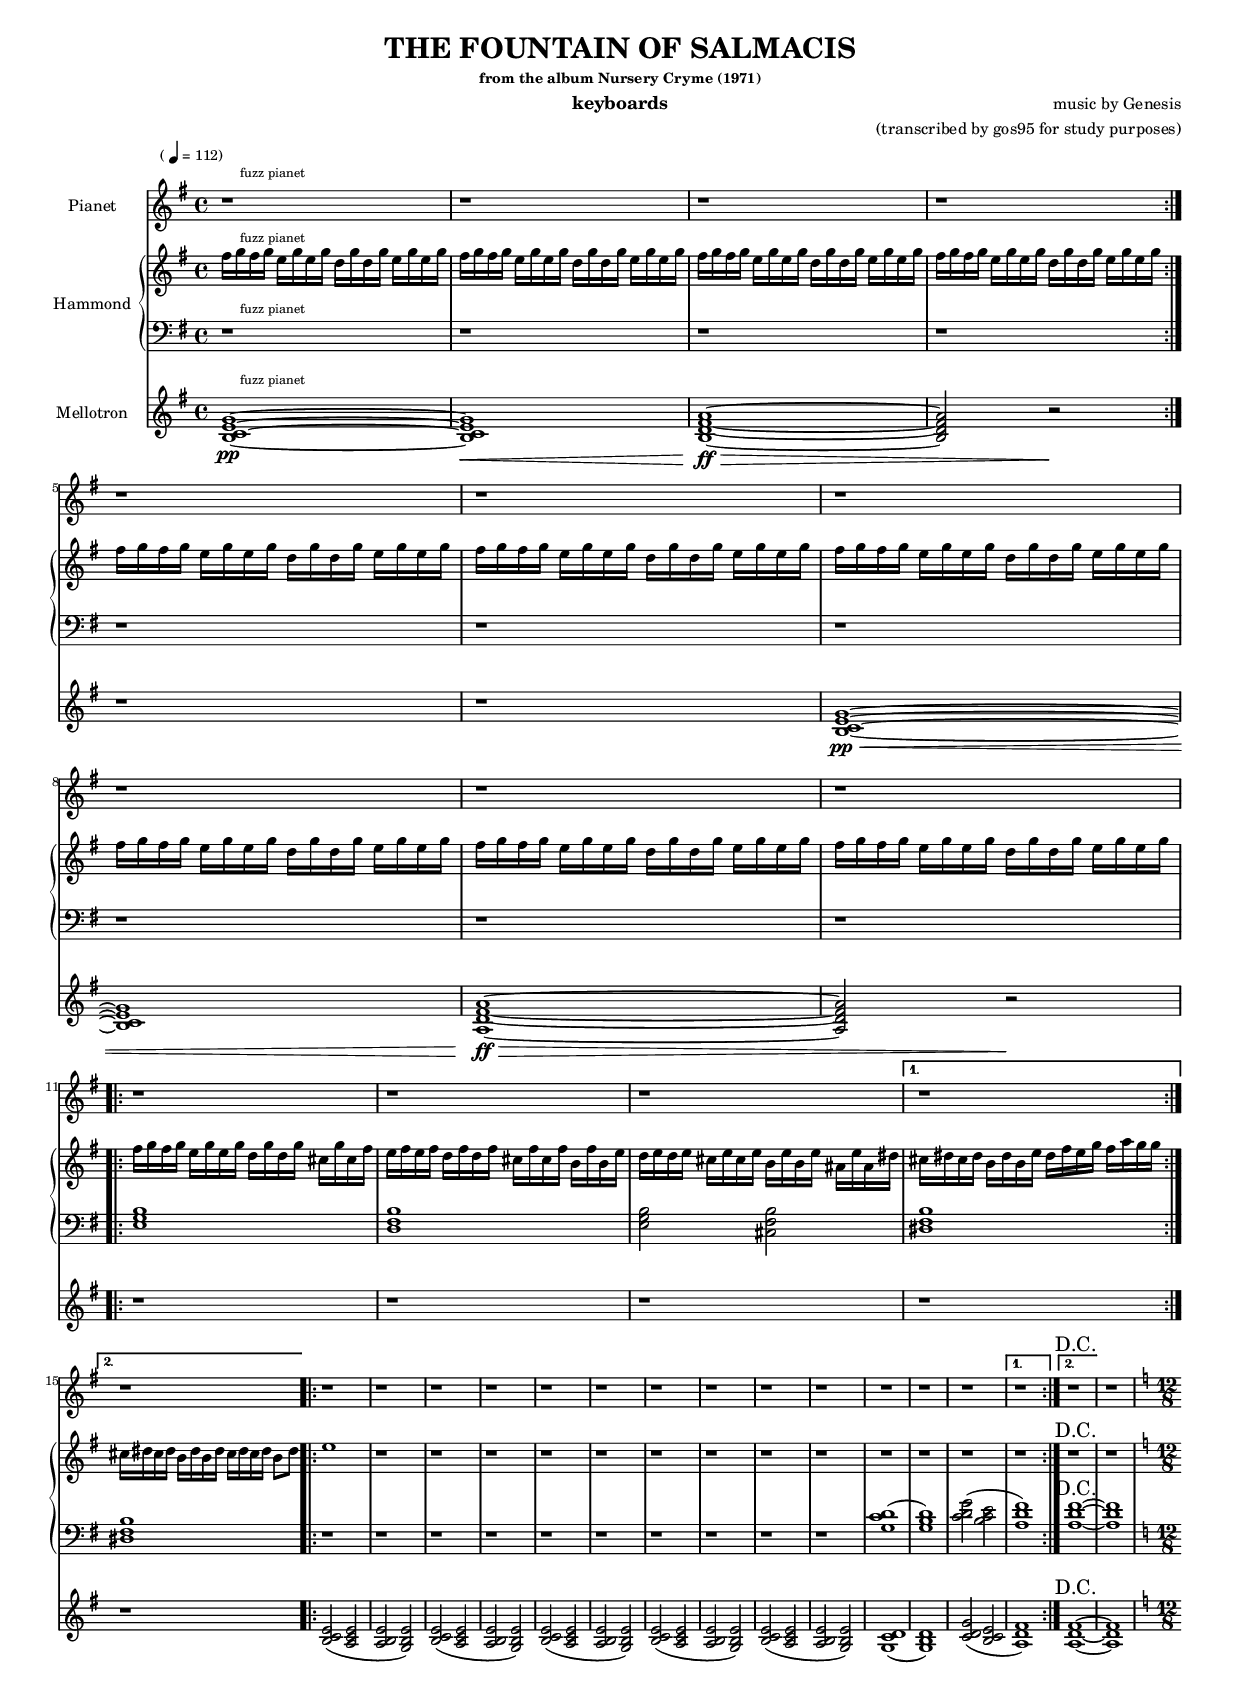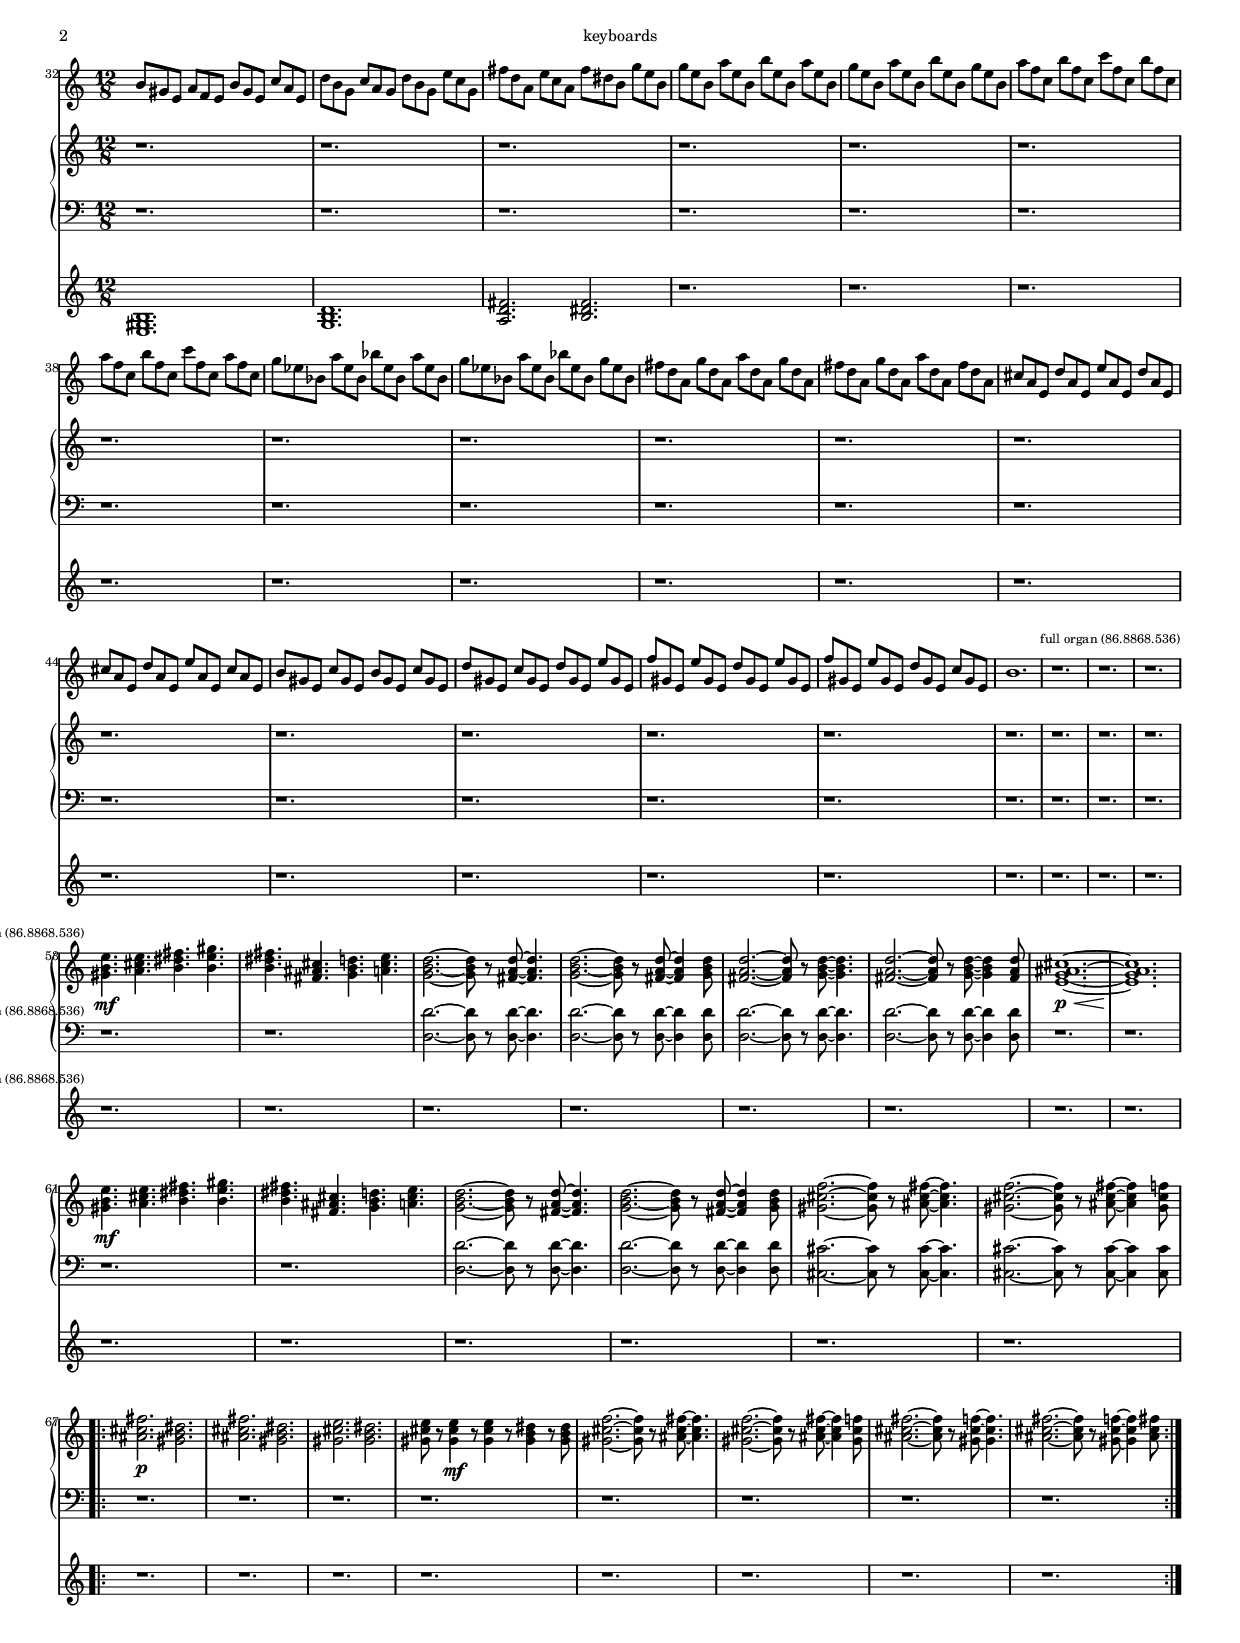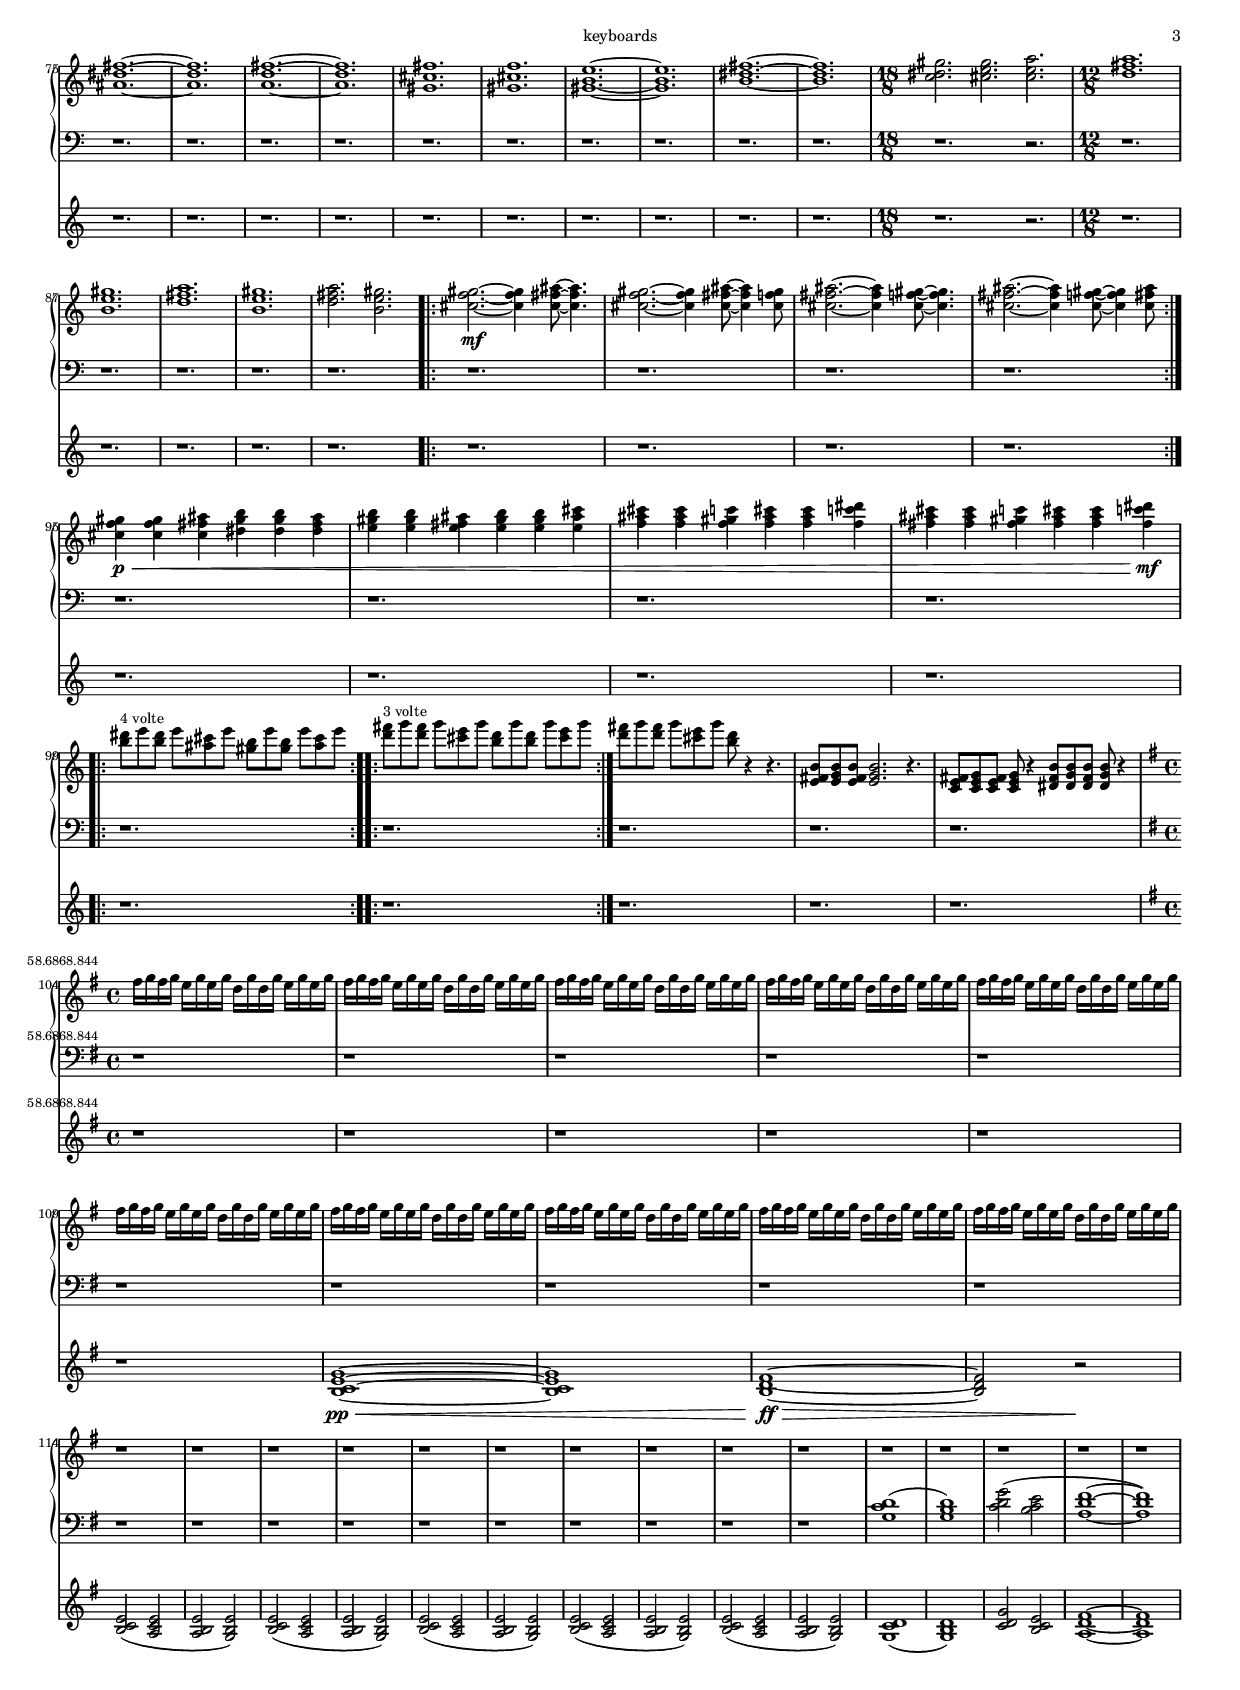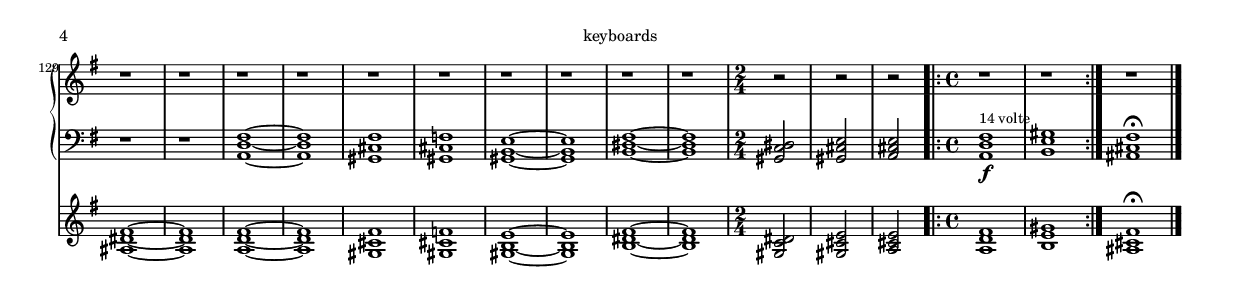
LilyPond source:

% ===========================================================================================================
% the-fountain-of-salmacis.ly
%  _____ _        ___            _       ___ _    _      ___   __ _____ _         ___                 _    
% |_   _| |_  ___| _ ) __ _ _ _ | |__ __/ __(_)__| |___ / _ \ / _|_   _| |_  ___ / __|___ _ _  ___ __(_)___
%   | | | ' \/ -_) _ \/ _` | ' \| / /(_-<__ \ / _` / -_) (_) |  _| | | | ' \/ -_) (_ / -_) ' \/ -_|_-< (_-<
%   |_| |_||_\___|___/\__,_|_||_|_\_\/__/___/_\__,_\___|\___/|_|   |_| |_||_\___|\___\___|_||_\___/__/_/__/
%                                                                                                          
% Copyright (c) 2017 Alessandro Fraschetti (mail: gos95@gommagomma.net)
%
% Permission is hereby granted, free of charge, to any person obtaining a copy
% of this software and associated documentation files (the "Software"), to deal
% in the Software without restriction, including without limitation the rights
% to use, copy, modify, merge, publish, distribute, sublicense, and/or sell
% copies of the Software, and to permit persons to whom the Software is
% furnished to do so, subject to the following conditions:
% 
% The above copyright notice and this permission notice shall be included in all
% copies or substantial portions of the Software.
% 
% THE SOFTWARE IS PROVIDED "AS IS", WITHOUT WARRANTY OF ANY KIND, EXPRESS OR
% IMPLIED, INCLUDING BUT NOT LIMITED TO THE WARRANTIES OF MERCHANTABILITY,
% FITNESS FOR A PARTICULAR PURPOSE AND NONINFRINGEMENT. IN NO EVENT SHALL THE
% AUTHORS OR COPYRIGHT HOLDERS BE LIABLE FOR ANY CLAIM, DAMAGES OR OTHER
% LIABILITY, WHETHER IN AN ACTION OF CONTRACT, TORT OR OTHERWISE, ARISING FROM,
% OUT OF OR IN CONNECTION WITH THE SOFTWARE OR THE USE OR OTHER DEALINGS IN THE
% SOFTWARE.
% ===========================================================================================================


\version "2.12.3"
#(ly:set-option 'delete-intermediate-files #t)
#(set-global-staff-size 14)


% ===========================================================================================================
% ------------------------------------------  S E C T I O N S  ----------------------------------------------
% ===========================================================================================================


% -----------------------------------------------------------------------------------------------------------
% --  INTRO  ------------------------------------------------------------------------------------------------
% -----------------------------------------------------------------------------------------------------------
hammondUpperIntroA = \relative c'' {
	fis16 g fis g	e g e g		d g d g		e g e g
	fis g fis g		e g e g		d g d g		e g e g
	fis g fis g		e g e g		d g d g		e g e g
	fis g fis g		e g e g		d g d g		e g e g
}
hammondUpperIntroB = \relative c'' {
	fis16 g fis g	e g e g		d g d g		e g e g
	fis g fis g		e g e g		d g d g		e g e g
	fis g fis g		e g e g		d g d g		e g e g
	fis g fis g		e g e g		d g d g		e g e g
	fis g fis g		e g e g		d g d g		e g e g
	fis g fis g		e g e g		d g d g		e g e g
}
mellotronIntroA = \relative c' {
	<b c e g>1~\pp
	<b c e g>1\<
	<b d fis a>1~\ff\>
	<b d fis a>2 r2\!
}
mellotronIntroB = \relative c' {
	r1
	r1
	<b c e g>1~\pp\<
	<b c e g>
	<a d fis a>1~\ff\>
	<a d fis a>2 r2\!
}
% -----------------------------------------------------------------------------------------------------------
% --  TEMA A  -----------------------------------------------------------------------------------------------
% -----------------------------------------------------------------------------------------------------------
hammondUpperTemaUno = \relative c'' {
    \repeat volta 2 {
	    fis16 g fis g		e g e g			d g d g				cis, g' cis, fis
	    e fis e fis			d fis d fis		cis fis cis fis		b, fis' b, e
	    d e d e				cis e cis e		b e b e				ais, e' ais, dis
    } \alternative { {
	    cis dis cis dis		b dis b e		dis fis e g			fis a g g
    } {
	    cis, dis cis dis		b dis b dis		cis dis cis dis		b8	dis8
	}}
}
hammondLowerTemaUno = \relative c {
    <e g b>1
	<d fis b>1
	<e g b>2 <cis fis b>2
	<dis fis b>1
	<dis fis b>1
}


% -----------------------------------------------------------------------------------------------------------
% --  TEMA B  -----------------------------------------------------------------------------------------------
% -----------------------------------------------------------------------------------------------------------
hammondUpperTemaDue = \relative c'' {
	e1
	r1 r1 r1 r1 r1 r1 r1 r1 r1
	r1 r1 r1 r1 r1 r1
}
hammondLowerTemaDue = \relative c' {
    r1
	r1 r1 r1 r1 r1 r1 r1 r1 r1
	<g c d>1(					
	<g b d>1)
	<c d g>2(		<b c e>2
	<a d fis>1)
	<a d fis>1~
	<a d fis>1
}
mellotronTemaDue = \relative c' {
    \repeat volta 2 {
        <b c e>2(		<a c e>2
		<a b e>2		<g b e>2)

        <b c e>2(		<a c e>2
		<a b e>2		<g b e>2)

        <b c e>2(		<a c e>2
		<a b e>2		<g b e>2)

        <b c e>2(		<a c e>2
		<a b e>2		<g b e>2)

        <b c e>2(		<a c e>2
		<a b e>2		<g b e>2)

		<g c d>1(					
		<g b d>1)
		<c d g>2(		<b c e>2
    } \alternative { {
	    <a d fis>1)
    } {
	    <a d fis>1~
	}}
		<a d fis>1	
}


% -----------------------------------------------------------------------------------------------------------
% --  BRIDGE  -----------------------------------------------------------------------------------------------
% -----------------------------------------------------------------------------------------------------------
pianoStacco = \relative c'' {
	b8 gis e 	a f e		b' gis e		c' a e
	d' b g		c a g		d' b g			e' c g
	fis' d a	e' c a		fis' dis b		g' e b

	g' e b		a' e b		b' e, b			a' e b
	g' e b		a' e b		b' e, b			g' e b

	a' f c		b' f c		c' f, c			b' f c
	a' f c		b' f c		c' f, c			a' f c

	g' ees bes	a' ees bes	bes' ees, bes	a' ees bes
	g' ees bes	a' ees bes	bes' ees, bes	g' ees bes

	fis' d a	g' d a		a' d, a			g' d a
	fis' d a	g' d a		a' d, a			fis' d a

	cis a e 	d' a e		e' a, e			d' a e
	cis' a e	d' a e		e' a, e			cis' a e

	b' gis e	c' gis e	b' gis e		c' gis e
	d' gis, e	c' gis e	d' gis, e		e' gis, e
    f' gis, e	e' gis, e	d' gis, e		e' gis, e
	f' gis, e	e' gis, e	d' gis, e		c' gis e
	b'1.
}
mellotronStacco = \relative c' {
    <e, gis b>1.
	<g b d>1.
	<a d fis>2.	<b dis fis>2.
	r1. r1. r1. r1. r1. r1. r1. r1. r1. r1. r1. r1. r1. r1. r1.
}


% -----------------------------------------------------------------------------------------------------------
% --  TEMA C  -----------------------------------------------------------------------------------------------
% -----------------------------------------------------------------------------------------------------------
hammondUpperTemaTreA = \relative c'' {
	<gis b e>4.\mf			<a cis e>4.			<b dis fis>4.				<b e gis>4.
	<b dis fis>4.			<fis ais cis>4.		<g b d>4.					<a cis e>4.
	<g b d>2.~									<g b d>8 r8 <fis a d>8~		<fis a d>4.
    <g b d>2.~									<g b d>8 r8	<fis a d>8~ 	<fis a d>4 <g b d>8
	<fis a d>2.~								<fis a d>8 r8 <g b d>8~ 	<g b d>4.
    <fis a d>2.~								<fis a d>8 r8 <g b d>8~ 	<g b d>4 <fis a d>8
	<e g ais cis>1.~\p\<	
	<e g ais cis>1.\!
}
hammondUpperTemaTreB = \relative c'' {
	<gis b e>4.\mf			<a cis e>4.			<b dis fis>4.				<b e gis>4.
	<b dis fis>4.			<fis ais cis>4.		<g b d>4.					<a cis e>4.
	<g b d>2.~									<g b d>8 r8 <fis a d>8~		<fis a d>4.
    <g b d>2.~									<g b d>8 r8	<fis a d>8~ 	<fis a d>4 <g b d>8
	<gis cis f>2.~								<gis cis f>8 r8	<ais cis fis>8~ <ais cis fis>4.
	<gis cis f>2.~								<gis cis f>8 r8	<ais cis fis>8~ <ais cis fis>4 <gis cis f>8
}
hammondUpperTemaTreC = \relative c'' {
    \repeat volta 2 {
	<ais cis fis>2.\p				<gis b dis>2.
	<ais cis fis>2.					<gis b dis>2.
	<gis cis e>2.					<gis b dis>2.
	<gis cis e>8 r8	<gis cis e>4\mf r8	<gis cis e>4 r8	<gis b dis>4 r8 <gis b dis>8

	<gis cis f>2.~								<gis cis f>8 r8	<ais cis fis>8~ 	<ais cis fis>4.
	<gis cis f>2.~								<gis cis f>8 r8	<ais cis fis>8~ 	<ais cis fis>4 <gis cis f>8
	<ais cis fis>2.~							<ais cis fis>8 r8 <gis cis f>8~ 	<gis cis f>4.
	<ais cis fis>2.~							<ais cis fis>8 r8 <gis cis f>8~ 	<gis cis f>4 <ais cis fis>8
	}
}
hammondUpperTemaTreD = \relative c'' {
	<ais dis fis>1.~ 		<ais dis fis>1.
	<a d fis>1.~			<a d fis>1.
	<gis cis fis>1.			<gis cis f>1.
	<gis b e>1.~			<gis b e>1.
	<b dis fis>1.~			<b dis fis>1.

	\time 18/8
	<c dis gis>2.	<cis e gis>2.	<cis e a>2.

	\time 12/8
	<d fis a>1.		<b e gis>1.
	<d fis a>1.		<b e gis>1.
	<d fis a>2.		<b e gis>2.
}
hammondUpperTemaTreE = \relative c'' {
    \repeat volta 2 {
		<cis f gis>2.~\mf				<cis f gis>4	<cis fis ais>8~ <cis fis ais>4.
		<cis f gis>2.~					<cis f gis>4	<cis fis ais>8~ <cis fis ais>4 <cis f gis>8
		<cis fis ais>2.~				<cis fis ais>4	<cis f gis>8~ 	<cis f gis>4.
		<cis fis ais>2.~				<cis fis ais>4	<cis f gis>8~ 	<cis f gis>4 <cis fis ais>8
	}
}
hammondUpperTemaTreF = \relative c'' {
	<cis f gis>4\p\<<cis f gis>4	<cis fis ais>4			<dis gis b>4	<dis gis b>4	<dis fis ais>4
	<e gis b>4		<e gis b>4		<e fis ais>4			<e gis b>4		<e gis b>4		<e ais cis>4
	<f ais cis>4	<f ais cis>4	<f gis c>4				<f ais cis>4	<f ais cis>4	<f c' dis>4
	<fis ais cis>4	<fis ais cis>4	<fis gis c>4			<fis ais cis>4	<fis ais cis>4	<fis c' dis>4\mf
}
hammondUpperTemaTreG = \relative c''' {
	\repeat volta 2 {
	    <b dis>8^\markup { \smaller "4 volte"} e <b dis> 		e <ais, cis> e'					<gis, b> e' <gis, b>		e' <ais, cis> e'
	}
	\repeat volta 2 {
	    <d fis>8^\markup { \smaller "3 volte"} g <d fis> 		g <cis, e> g'					<b, d> g' <b, d>			g' <cis, e> g'
	}
    <d fis>8 g <d fis> 		g <cis, e> g'					<b, d> r4 	r4.
}
hammondUpperTemaTreH = \relative c'' {
	<e, fis b>8 <e g b>8   <e fis b>8			<e g b>2.	r4.
	<c e fis>8  <c e g>8   <c e fis>8			<c e g>8 r4		<dis fis b>8 <dis g b>8   <dis fis b>8		<dis g b>8 r4
}
hammondLowerTemaTreA = \relative c' {
	r1.
	r1.
	<d, d'>2.~									<d d'>8 r8 <d d'>8~		<d d'>4.
    <d d'>2.~									<d d'>8 r8 <d d'>8~		<d d'>4 <d d'>8
	<d d'>2.~									<d d'>8 r8 <d d'>8~		<d d'>4.
    <d d'>2.~									<d d'>8 r8 <d d'>8~		<d d'>4 <d d'>8
	r1.
	r1.
}
hammondLowerTemaTreB = \relative c' {
	r1.
	r1.
	<d, d'>2.~									<d d'>8 r8 <d d'>8~		<d d'>4.
    <d  d'>2.~									<d d'>8 r8 <d d'>8~		<d d'>4 <d d'>8
	<cis  cis'>2.~								<cis cis'>8 r8 <cis cis'>8~		<cis cis'>4.
    <cis  cis'>2.~								<cis cis'>8 r8 <cis cis'>8~		<cis cis'>4 <cis cis'>8
}


% -----------------------------------------------------------------------------------------------------------
% --  RIPRESA  ----------------------------------------------------------------------------------------------
% -----------------------------------------------------------------------------------------------------------
hammondUpperRipresa = \relative c'' {
	fis16 g fis g	e g e g		d g d g		e g e g
	fis g fis g		e g e g		d g d g		e g e g

	fis g fis g		e g e g		d g d g		e g e g
	fis g fis g		e g e g		d g d g		e g e g
	fis g fis g		e g e g		d g d g		e g e g
	fis g fis g		e g e g		d g d g		e g e g

	fis g fis g		e g e g		d g d g		e g e g
	fis g fis g		e g e g		d g d g		e g e g
	fis g fis g		e g e g		d g d g		e g e g
	fis g fis g		e g e g		d g d g		e g e g
}
mellotronRipresa = \relative c' {
	r1
	r1

	r1
	r1
	r1
	r1

	<b c e g>1~\pp\<
	<b c e g>
	<b d fis>1~\ff\>
	<b d fis>2 r2\!
}

hammondLowerRipresaTemaDue = \relative c' {
    r1
	r1 r1 r1 r1 r1 r1 r1 r1 r1
	<g c d>1(					
	<g b d>1)
	<c d g>2(		<b c e>2
	<a d fis>1~
	<a d fis>1)
}
mellotronRipresaTemaDue = \relative c' {
        <b c e>2(		<a c e>2
		<a b e>2		<g b e>2)

        <b c e>2(		<a c e>2
		<a b e>2		<g b e>2)

        <b c e>2(		<a c e>2
		<a b e>2		<g b e>2)

        <b c e>2(		<a c e>2
		<a b e>2		<g b e>2)

        <b c e>2(		<a c e>2
		<a b e>2		<g b e>2)

		<g c d>1(					
		<g b d>1)
		<c d g>2(		<b c e>2
	    <a d fis>1~
		<a d fis>1			
}


% -----------------------------------------------------------------------------------------------------------
% --  FINALE  -----------------------------------------------------------------------------------------------
% -----------------------------------------------------------------------------------------------------------
hammondLowerFinale = \relative c {
    r1 r1
	<a d fis>1~				<a d fis>1
	<gis cis fis>1			<gis cis f>1
	<gis b e>1~				<gis b e>1
	<b dis fis>1~			<b dis fis>1
	\time 2/4
	<gis c dis>2	<gis cis e>2	<a cis e>2
	\time 4/4
	\repeat volta 2 {
	    <a d fis>1^\markup { \smaller "14 volte"}\f				<b e gis>1
	}
	<ais cis fis>1\fermata\>
    \bar "||"
}
mellotronFinale = \relative c' {
    <ais dis fis>1~			<ais dis fis>1
	<a d fis>1~				<a d fis>1
	<gis cis fis>1			<gis cis f>1
	<gis b e>1~				<gis b e>1
	<b dis fis>1~			<b dis fis>1
	\time 2/4
	<gis c dis>2	<gis cis e>2	<a cis e>2
	\time 4/4
	\repeat volta 2 {
	    <a d fis>1				<b e gis>1
	}
	<ais cis fis>1\fermata\>
    \bar "||"
}


% ===========================================================================================================
% --------------------------------------------  B U I L D  --------------------------------------------------
% ===========================================================================================================
hammondUpper = {
    \clef violin
	\key e \minor
	\time 4/4

	% --- INTRO
	\mark \markup { \tiny { "               58.6868.844" } }
	\repeat volta 2 {
	    \hammondUpperIntroA
	}
	\break
	\hammondUpperIntroB

	% --- TEMA UNO
	\hammondUpperTemaUno


	% --- TEMA DUE
	\hammondUpperTemaDue
	\break

	% --- STACCO
	\key c \major
	\time 12/8
	r1. r1. r1. r1. r1. r1. r1. r1. r1. r1. r1. r1. r1. r1. r1. r1. r1. r1.
	r1. r1. r1.
	\break

	\mark \markup { \tiny { "                                          full organ (86.8868.536)" } }
	% --- TEMA TRE
	\hammondUpperTemaTreA
	\break
	\hammondUpperTemaTreB
	\break
	\hammondUpperTemaTreC
	\break
	\hammondUpperTemaTreD
	\hammondUpperTemaTreE
	\break
	\hammondUpperTemaTreF
	\break
	\hammondUpperTemaTreG
	\hammondUpperTemaTreH
	\break

	% --- RIPRESA
	\key e \minor
	\time 4/4
	\mark \markup { \tiny { "                                      58.6868.844" } }
	\hammondUpperRipresa
	\break
	r1 r1 r1 r1 r1 r1 r1 r1 r1 r1 r1 r1 r1 r1 r1
	\break

	% --- FINALE
	r1 r1 r1 r1 r1 r1 r1 r1 r1 r1 r2 r2 r2 r1 r1 r1

	\bar "|."
}

hammondLower = {
    \clef bass
	\key e \minor
	\time 4/4

	% --- INTRO
	\mark \markup { \tiny { "      org.5" } }
	\repeat volta 2 {
	    r1 r1 r1 r1
	}
	\break
    r1 r1 r1 r1 r1 r1
	\break

	% --- TEMA UNO
	\hammondLowerTemaUno

	% --- TEMA DUE
	\hammondLowerTemaDue

	% --- STACCO
	\key c \major
	\time 12/8
	r1. r1. r1. r1. r1. r1. r1. r1. r1. r1. r1. r1. r1. r1. r1. r1. r1. r1.
	r1. r1. r1.

	% --- TEMA TRE
	\hammondLowerTemaTreA
	\hammondLowerTemaTreB
	r1. r1. r1. r1. r1. r1. r1. r1.
	r1. r1. r1. r1. r1. r1. r1. r1. r1. r1.  r1. r2.  r1. r1. r1. r1. r1.
	r1. r1. r1. r1.
	r1. r1. r1. r1.
	r1. r1. r1.
	r1. r1.

	% --- RIPRESA
	\key e \minor
	\time 4/4
	r1 r1 r1 r1 r1 r1 r1 r1 r1 r1
	\hammondLowerRipresaTemaDue
	

	% --- FINALE
	\hammondLowerFinale

	\bar "|."
}

pianet = {
    \clef violin
	\key e \minor
	\time 4/4

	% --- INTRO
	\mark \markup { \tiny { "               fuzz pianet" } }
	\repeat volta 2 {
	    r1 r1 r1 r1
	}
	\break
	r1 r1 r1 r1 r1 r1
	\break

	% --- TEMA UNO
	r1 r1 r1 r1 r1

	% --- TEMA DUE
	r1 r1 r1 r1 r1 r1 r1 r1 r1 r1 r1 r1 r1 r1 r1 
	\override Score.RehearsalMark #'self-alignment-X = #RIGHT
    \mark "D.C."
	r1

	% --- STACCO
	\key c \major
	\time 12/8
	\pianoStacco
	r1. r1. r1.
}

mellotron = {
    \clef violin
	\key e \minor
	\time 4/4

	% --- INTRO
	\mark \markup { \tiny { "       violins" } }
	\repeat volta 2 {
	    \mellotronIntroA
	}
	\break
	\mellotronIntroB
	\break

	% --- TEMA UNO
	r1 r1 r1 r1 r1

	% --- TEMA DUE
	\mellotronTemaDue

	% --- STACCO
	\time 12/8
	\key c \major
	\mellotronStacco
	r1. r1. r1.

	% --- TEMA TRE
	r1. r1. r1. r1. r1. r1. r1. r1.
	r1. r1. r1. r1. r1. r1.
	r1. r1. r1. r1. r1. r1. r1. r1.
	r1. r1. r1. r1. r1. r1. r1. r1. r1. r1.  r1. r2.  r1. r1. r1. r1. r1.
	r1. r1. r1. r1.
	r1. r1. r1. r1.
	r1. r1. r1.
	r1. r1.

	% --- RIPRESA
	\key e \minor
	\time 4/4
	\mellotronRipresa
	\mellotronRipresaTemaDue

	% --- FINALE
	\mellotronFinale

	\bar "|."
}


% ===========================================================================================================
% ---------------------------------------------  B O O K  ---------------------------------------------------
% ===========================================================================================================
\book { 

    \header {
        title       = \markup {\larger "THE FOUNTAIN OF SALMACIS"}
	    subtitle    = ""
	    subsubtitle = "from the album Nursery Cryme (1971)"
		instrument  = "keyboards"
        composer    = "music by Genesis"
	    arranger    = "(transcribed by gos95 for study purposes)"
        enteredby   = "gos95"
        piece       = \markup { \bold "                     " \smaller { (\note #"4"#1 = 112) } }
%		copyright   = "Copyright (c) 2017 Alessandro Fraschetti (mail: gos95@gommagomma.net)"
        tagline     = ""
    }

    \score {
		<<
			\new Staff = "Piano" \with { midiInstrument = #"electric grand" }
	        <<
		        \set Staff.instrumentName = "Pianet"
	            \pianet
            >>

            \new PianoStaff = "Hammond" \with {midiInstrument = #"rock organ" }
		    <<
                \set PianoStaff.instrumentName = "Hammond"
	            \new Staff = upper \hammondUpper
	            \new Staff = lower \hammondLower
            >>

			\new Staff = "Mellotron" \with { midiInstrument = #"violin" }
	        <<
		        \set Staff.instrumentName = "Mellotron"
	            \mellotron
            >>
		>>
	    \layout {
		    \context { \override VerticalAlignment #'forced-distance = #8 }
			\context { \Score \remove "Mark_engraver" \remove "Staff_collecting_engraver" }
            \context { \Staff \consists "Mark_engraver" \consists "Staff_collecting_engraver" }
		}
	    \midi { \context { \Score tempoWholesPerMinute = #(ly:make-moment 100 4) } }
    }

	\paper{
	    ragged-bottom = ##t
        ragged-last-bottom = ##t
    }
}
% ===========================================================================================================